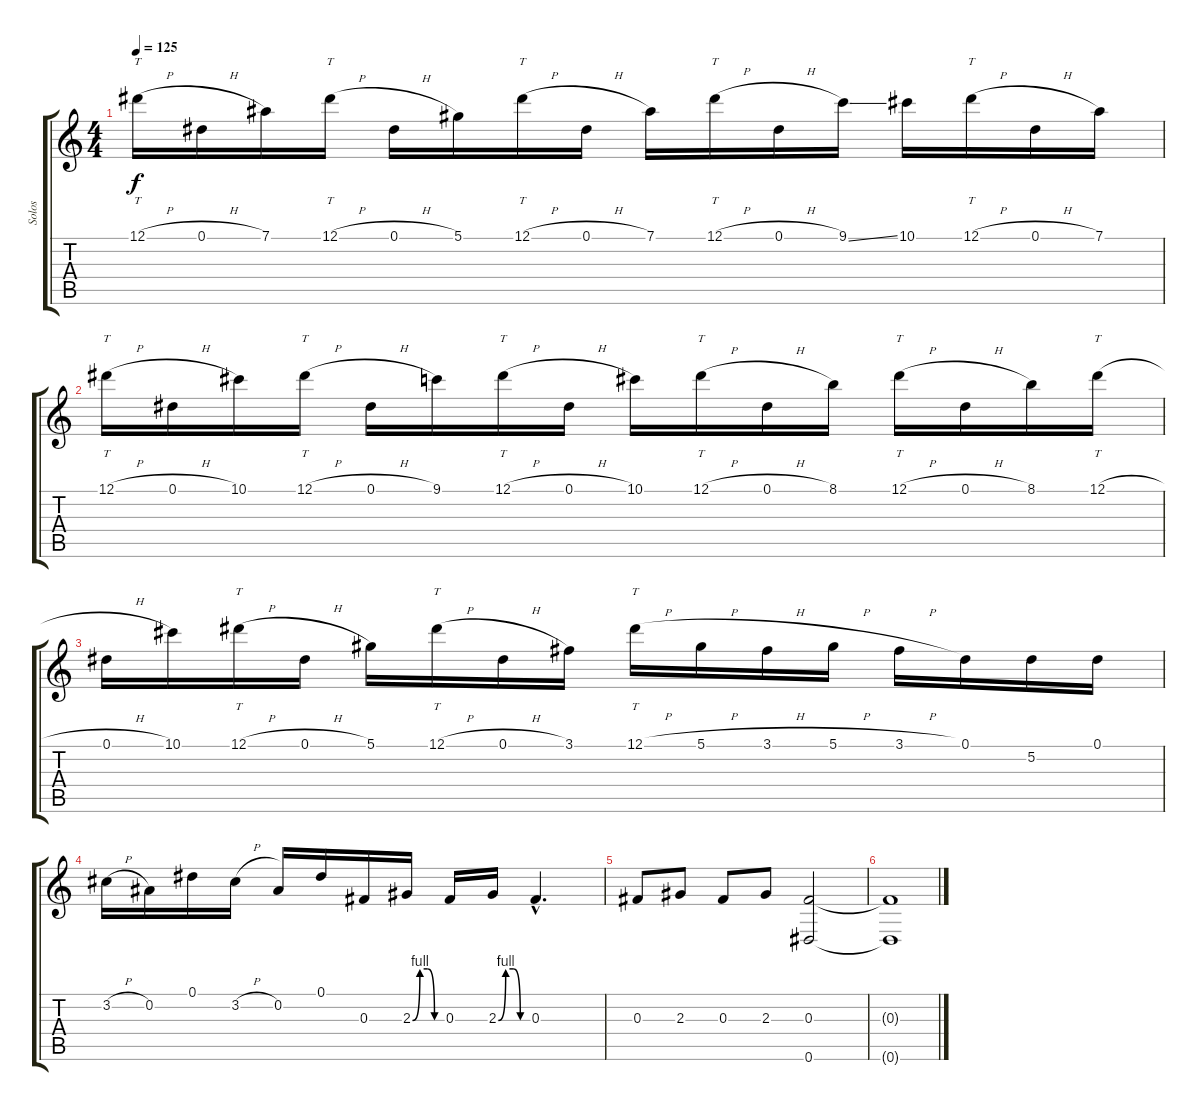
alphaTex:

\track ("Solos" "Solos") {instrument distortionguitar}
\staff {score tabs}
\tuning (Eb4 Bb3 Gb3 Db3 Ab2 Eb2) {hide}
\ts (4 4)
\tempo 125
\clef g2
\ks c
12.1{h}.16{tt dy f} 0.1{h}.16 7.1.16 12.1{h}.16{tt} 0.1{h}.16 5.1.16 12.1{h}.16{tt} 0.1{h}.16 7.1.16 12.1{h}.16{tt} 0.1{h}.16 9.1{ss}.16 10.1.16 12.1{h}.16{tt} 0.1{h}.16 7.1.16 |
12.1{h}.16{tt} 0.1{h}.16 10.1.16 12.1{h}.16{tt} 0.1{h}.16 9.1.16 12.1{h}.16{tt} 0.1{h}.16 10.1.16 12.1{h}.16{tt} 0.1{h}.16 8.1.16 12.1{h}.16{tt} 0.1{h}.16 8.1.16 12.1{h}.16{tt} |
0.1{h}.16 10.1.16 12.1{h}.16{tt} 0.1{h}.16 5.1.16 12.1{h}.16{tt} 0.1{h}.16 3.1.16 12.1{h}.16{tt} 5.1{h}.16 3.1{h}.16 5.1{h}.16 3.1{h}.16 0.1.16 5.2.16 0.1.16 |
3.2{h}.16 0.2.16 0.1.16 3.2{h}.16 0.2.16 0.1.16 0.3.16 2.3{be (custom 0 0 15 4 30 4 45 0 60 0)}.16 0.3.16 2.3{be (custom 0 0 15 4 30 4 45 0 60 0)}.16 0.3{hac}.4{d} |
0.3.8 2.3.8 0.3.8 2.3.8 (0.3 0.6).2 |
(0.3{t} 0.6{t}).1
